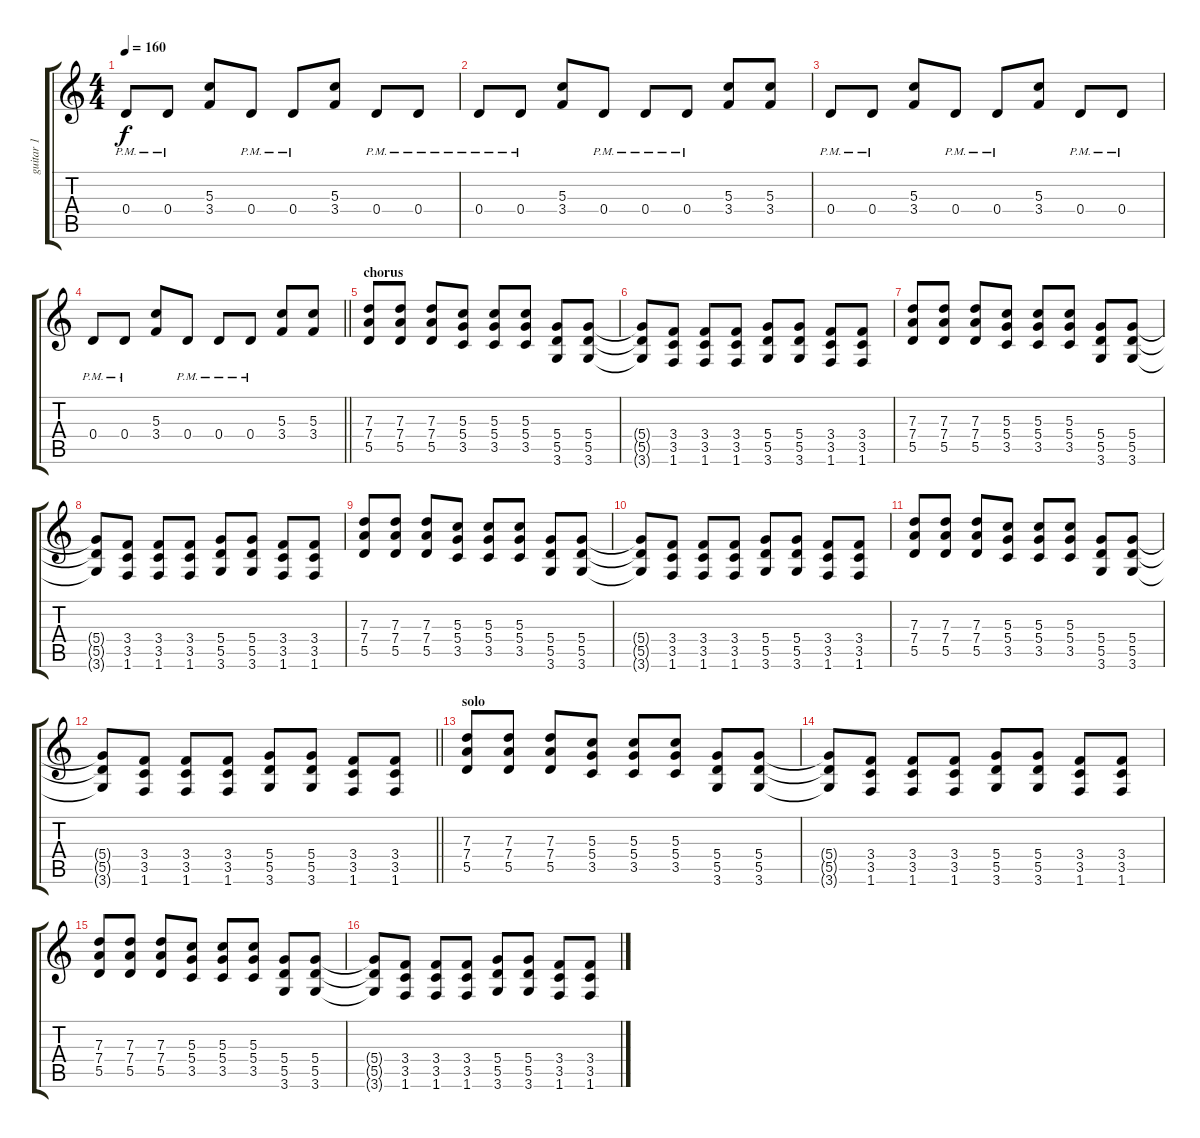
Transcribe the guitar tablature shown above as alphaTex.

\track ("guitar 1" "guitar 1") {instrument distortionguitar}
\staff {score tabs}
\tuning (E4 B3 G3 D3 A2 E2) {hide}
\ts (4 4)
\tempo 160
\clef g2
\ks c
0.4{pm}.8{dy f} 0.4{pm}.8 (5.3 3.4).8 0.4{pm}.8 0.4{pm}.8 (5.3 3.4).8 0.4{pm}.8 0.4{pm}.8 |
0.4{pm}.8 0.4{pm}.8 (5.3 3.4).8 0.4{pm}.8 0.4{pm}.8 0.4{pm}.8 (5.3 3.4).8 (5.3 3.4).8 |
0.4{pm}.8 0.4{pm}.8 (5.3 3.4).8 0.4{pm}.8 0.4{pm}.8 (5.3 3.4).8 0.4{pm}.8 0.4{pm}.8 |
\barLineRight lightlight
0.4{pm}.8 0.4{pm}.8 (5.3 3.4).8 0.4{pm}.8 0.4{pm}.8 0.4{pm}.8 (5.3 3.4).8 (5.3 3.4).8 |
\section ("" "chorus")
(7.3 7.4 5.5).8 (7.3 7.4 5.5).8 (7.3 7.4 5.5).8 (5.3 5.4 3.5).8 (5.3 5.4 3.5).8 (5.3 5.4 3.5).8 (5.4 5.5 3.6).8 (5.4 5.5 3.6).8 |
(5.4{t} 5.5{t} 3.6{t}).8 (3.4 3.5 1.6).8 (3.4 3.5 1.6).8 (3.4 3.5 1.6).8 (5.4 5.5 3.6).8 (5.4 5.5 3.6).8 (3.4 3.5 1.6).8 (3.4 3.5 1.6).8 |
(7.3 7.4 5.5).8 (7.3 7.4 5.5).8 (7.3 7.4 5.5).8 (5.3 5.4 3.5).8 (5.3 5.4 3.5).8 (5.3 5.4 3.5).8 (5.4 5.5 3.6).8 (5.4 5.5 3.6).8 |
(5.4{t} 5.5{t} 3.6{t}).8 (3.4 3.5 1.6).8 (3.4 3.5 1.6).8 (3.4 3.5 1.6).8 (5.4 5.5 3.6).8 (5.4 5.5 3.6).8 (3.4 3.5 1.6).8 (3.4 3.5 1.6).8 |
(7.3 7.4 5.5).8 (7.3 7.4 5.5).8 (7.3 7.4 5.5).8 (5.3 5.4 3.5).8 (5.3 5.4 3.5).8 (5.3 5.4 3.5).8 (5.4 5.5 3.6).8 (5.4 5.5 3.6).8 |
(5.4{t} 5.5{t} 3.6{t}).8 (3.4 3.5 1.6).8 (3.4 3.5 1.6).8 (3.4 3.5 1.6).8 (5.4 5.5 3.6).8 (5.4 5.5 3.6).8 (3.4 3.5 1.6).8 (3.4 3.5 1.6).8 |
(7.3 7.4 5.5).8 (7.3 7.4 5.5).8 (7.3 7.4 5.5).8 (5.3 5.4 3.5).8 (5.3 5.4 3.5).8 (5.3 5.4 3.5).8 (5.4 5.5 3.6).8 (5.4 5.5 3.6).8 |
\barLineRight lightlight
(5.4{t} 5.5{t} 3.6{t}).8 (3.4 3.5 1.6).8 (3.4 3.5 1.6).8 (3.4 3.5 1.6).8 (5.4 5.5 3.6).8 (5.4 5.5 3.6).8 (3.4 3.5 1.6).8 (3.4 3.5 1.6).8 |
\section ("" "solo")
(7.3 7.4 5.5).8{volume 7} (7.3 7.4 5.5).8 (7.3 7.4 5.5).8 (5.3 5.4 3.5).8 (5.3 5.4 3.5).8 (5.3 5.4 3.5).8 (5.4 5.5 3.6).8 (5.4 5.5 3.6).8 |
(5.4{t} 5.5{t} 3.6{t}).8 (3.4 3.5 1.6).8 (3.4 3.5 1.6).8 (3.4 3.5 1.6).8 (5.4 5.5 3.6).8 (5.4 5.5 3.6).8 (3.4 3.5 1.6).8 (3.4 3.5 1.6).8 |
(7.3 7.4 5.5).8 (7.3 7.4 5.5).8 (7.3 7.4 5.5).8 (5.3 5.4 3.5).8 (5.3 5.4 3.5).8 (5.3 5.4 3.5).8 (5.4 5.5 3.6).8 (5.4 5.5 3.6).8 |
(5.4{t} 5.5{t} 3.6{t}).8 (3.4 3.5 1.6).8 (3.4 3.5 1.6).8 (3.4 3.5 1.6).8 (5.4 5.5 3.6).8 (5.4 5.5 3.6).8 (3.4 3.5 1.6).8 (3.4 3.5 1.6).8
